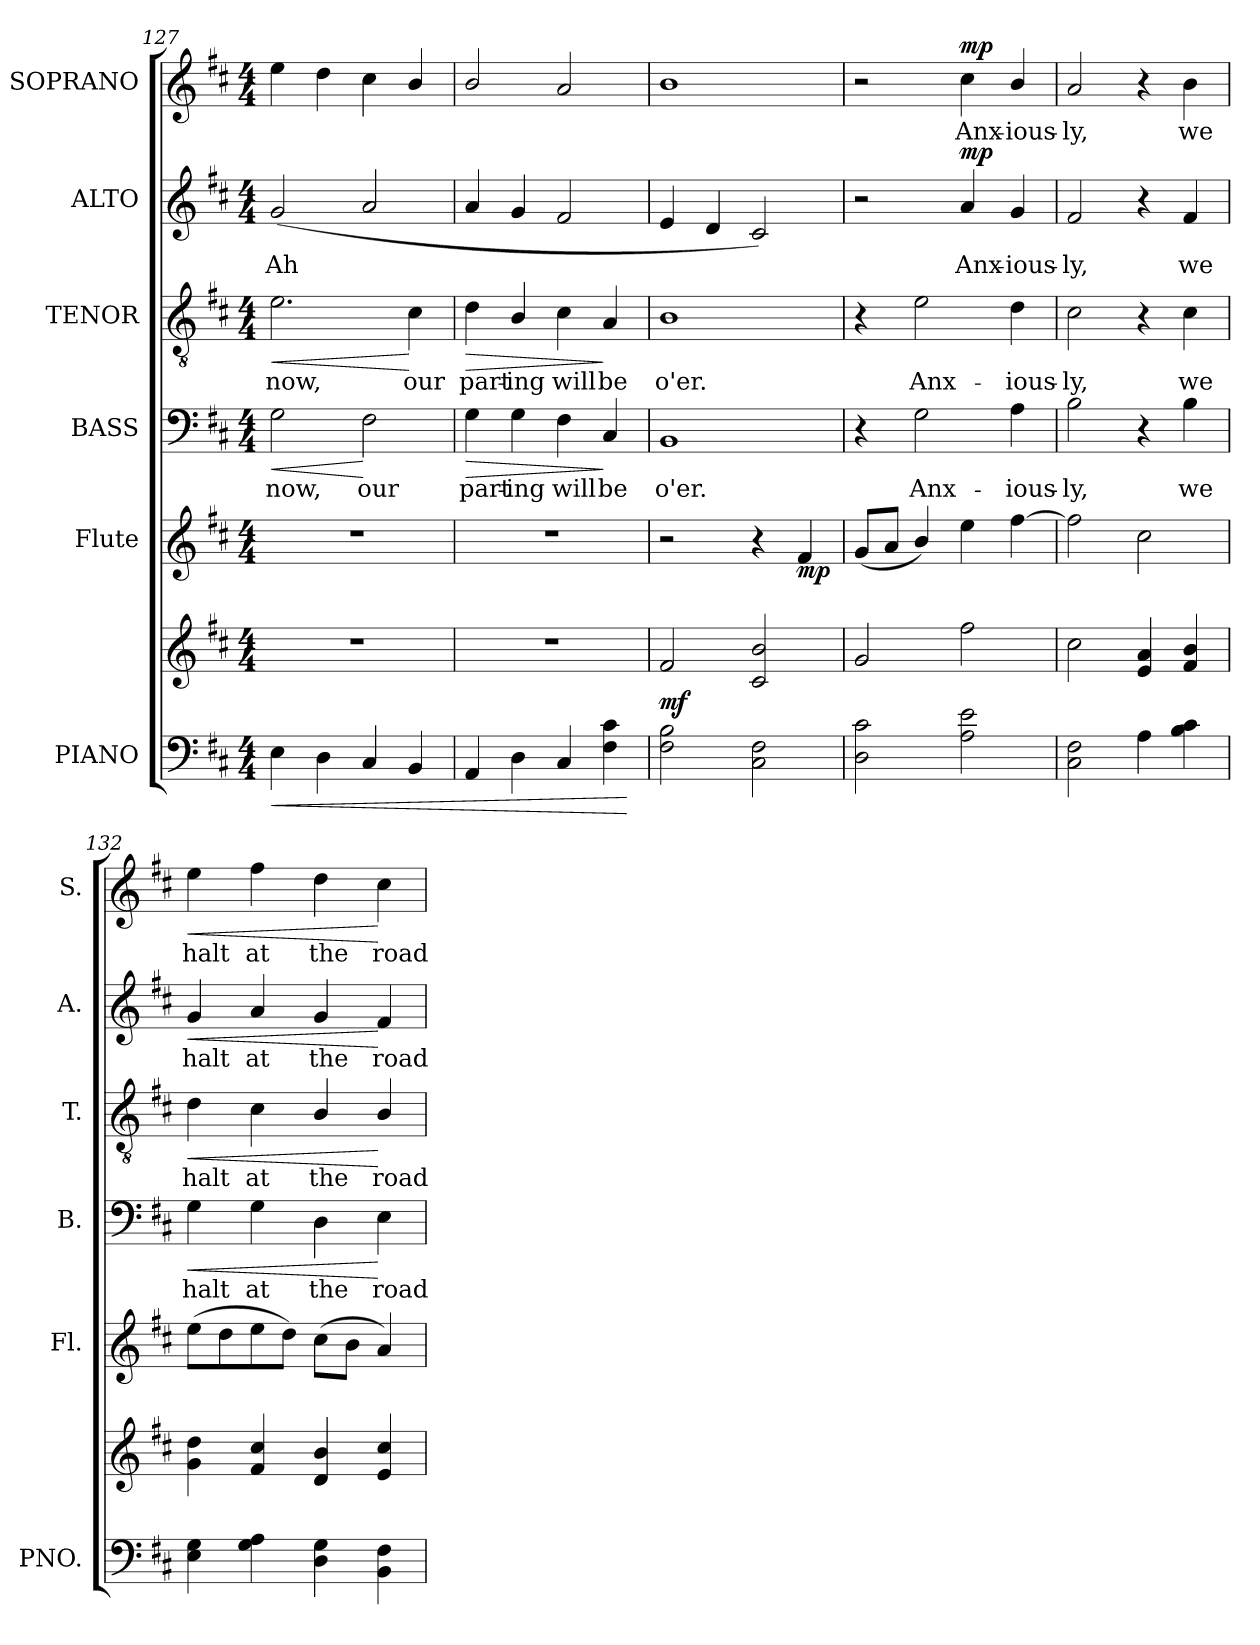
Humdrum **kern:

**kern	**kern	**dynam	**kern	**dynam	**kern	**text	**dynam	**kern	**text	**dynam	**kern	**text	**dynam	**kern	**text	**dynam
*part6	*part6	*part6	*part5	*part5	*part4	*part4	*part4	*part3	*part3	*part3	*part2	*part2	*part2	*part1	*part1	*part1
*staff7	*staff6	*staff6/7	*staff5	*staff5	*staff4	*staff4	*staff4	*staff3	*staff3	*staff3	*staff2	*staff2	*staff2	*staff1	*staff1	*staff1
*I"PIANO	*	*	*I"Flute	*	*I"BASS	*	*	*I"TENOR	*	*	*I"ALTO	*	*	*I"SOPRANO	*	*
*I'PNO.	*	*	*I'Fl.	*	*I'B.	*	*	*I'T.	*	*	*I'A.	*	*	*I'S.	*	*
*clefF4	*clefG2	*	*clefG2	*	*clefF4	*	*	*clefGv2	*	*	*clefG2	*	*	*clefG2	*	*
*	*	*	*	*	*	*	*	*ITrd7c12	*	*	*	*	*	*	*	*
*k[f#c#]	*k[f#c#]	*	*k[f#c#]	*	*k[f#c#]	*	*	*k[f#c#]	*	*	*k[f#c#]	*	*	*k[f#c#]	*	*
*b:	*b:	*	*b:	*	*b:	*	*	*b:	*	*	*b:	*	*	*b:	*	*
*M4/4	*M4/4	*	*M4/4	*	*M4/4	*	*	*M4/4	*	*	*M4/4	*	*	*M4/4	*	*
=127	=127	=127	=127	=127	=127	=127	=127	=127	=127	=127	=127	=127	=127	=127	=127	=127
!	!	!LO:HP:b=2	!	!	!	!	!	!	!	!	!	!	!	!	!	!
!	!	!	!	!	!	!LO:LY:b:color=#000000	!LO:HP:b	!	!	!	!	!	!	!	!	!
!	!	!	!	!	!	!	!	!	!LO:LY:b:color=#000000	!LO:HP:b	!	!	!	!	!	!
!	!	!	!	!	!	!	!	!	!	!	!	!LO:LY:b:color=#000000	!	!	!	!
4Ei\	1r	<	1r	.	2Gi\	now,	<	2.Ei\	now,	<	(2gi/	Ah	.	4eei\	.	.
4Di\	.	.	.	.	.	.	.	.	.	.	.	.	.	4ddi\	.	.
!	!	!	!	!	!	!LO:LY:b:color=#000000	!	!	!	!	!	!	!	!	!	!
4C#i/	.	.	.	.	2F#i\	our	[	.	.	.	2ai/	.	.	4cc#i\	.	.
!	!	!	!	!	!	!	!	!	!LO:LY:b:color=#000000	!	!	!	!	!	!	!
4BBi/	.	.	.	.	.	.	.	4C#i\	our	[	.	.	.	4bi/	.	.
!!LO:PB:g=z
=128	=128	=128	=128	=128	=128	=128	=128	=128	=128	=128	=128	=128	=128	=128	=128	=128
!	!	!	!	!	!	!LO:LY:b:color=#000000	!LO:HP:b	!	!	!	!	!	!	!	!	!
!	!	!	!	!	!	!	!	!	!LO:LY:b:color=#000000	!LO:HP:b	!	!	!	!	!	!
4AAi/	1r	.	1r	.	4Gi\	part-	>	4Di\	part-	>	4ai/	.	.	2bi/	.	.
!	!	!	!	!	!	!LO:LY:b:color=#000000	!	!	!	!	!	!	!	!	!	!
!	!	!	!	!	!	!	!	!	!LO:LY:b:color=#000000	!	!	!	!	!	!	!
4Di\	.	.	.	.	4Gi\	-ing	.	4BBi/	-ing	.	4gi/	.	.	.	.	.
!	!	!	!	!	!	!LO:LY:b:color=#000000	!	!	!	!	!	!	!	!	!	!
!	!	!	!	!	!	!	!	!	!LO:LY:b:color=#000000	!	!	!	!	!	!	!
4C#i/	.	.	.	.	4F#i\	will	.	4C#i\	will	.	2f#i/	.	.	2ai/	.	.
!	!	!	!	!	!	!LO:LY:b:color=#000000	!	!	!	!	!	!	!	!	!	!
!	!	!	!	!	!	!	!	!	!LO:LY:b:color=#000000	!	!	!	!	!	!	!
4F#i\ 4c#i	.	.	.	.	4C#i/	be	]	4AAi/	be	]	.	.	.	.	.	.
.	.	[	.	.	.	.	.	.	.	.	.	.	.	.	.	.
=129	=129	=129	=129	=129	=129	=129	=129	=129	=129	=129	=129	=129	=129	=129	=129	=129
!	!	!	!	!	!	!LO:LY:b:color=#000000	!	!	!	!	!	!	!	!	!	!
!	!	!	!	!	!	!	!	!	!LO:LY:b:color=#000000	!	!	!	!	!	!	!
2F#i\ 2Bi	2f#i/	mf	2r	.	1BBi	o'er.	.	1BBi	o'er.	.	4ei/	.	.	1bi	.	.
.	.	.	.	.	.	.	.	.	.	.	4di/	.	.	.	.	.
2C#i\ 2F#i	2c#i/ 2bi	.	4r	.	.	.	.	.	.	.	2c#i/)	.	.	.	.	.
.	.	.	4f#i/	mp	.	.	.	.	.	.	.	.	.	.	.	.
=130	=130	=130	=130	=130	=130	=130	=130	=130	=130	=130	=130	=130	=130	=130	=130	=130
2Di\ 2c#i	2gi/	.	(8gi/L	.	4r	.	.	4r	.	.	2r	.	.	2r	.	.
.	.	.	8ai/J	.	.	.	.	.	.	.	.	.	.	.	.	.
!	!	!	!	!	!	!LO:LY:b:color=#000000	!	!	!	!	!	!	!	!	!	!
!	!	!	!	!	!	!	!	!	!LO:LY:b:color=#000000	!	!	!	!	!	!	!
.	.	.	4bi/)	.	2Gi\	Anx-	.	2Ei\	Anx-	.	.	.	.	.	.	.
!	!	!	!	!	!	!	!	!	!	!	!	!LO:LY:b:color=#000000	!	!	!	!
!	!	!	!	!	!	!	!	!	!	!	!	!	!	!	!LO:LY:b:color=#000000	!
2Ai\ 2ei	2ff#i\	.	4eei\	.	.	.	.	.	.	.	4ai/	Anx-	mp	4cc#i\	Anx-	mp
!	!	!	!	!	!	!LO:LY:b:color=#000000	!	!	!	!	!	!	!	!	!	!
!	!	!	!	!	!	!	!	!	!LO:LY:b:color=#000000	!	!	!	!	!	!	!
!	!	!	!	!	!	!	!	!	!	!	!	!LO:LY:b:color=#000000	!	!	!	!
!	!	!	!	!	!	!	!	!	!	!	!	!	!	!	!LO:LY:b:color=#000000	!
.	.	.	[>4ff#i\	.	4Ai\	-ious-	.	4Di\	-ious-	.	4gi/	-ious-	.	4bi/	-ious-	.
=131	=131	=131	=131	=131	=131	=131	=131	=131	=131	=131	=131	=131	=131	=131	=131	=131
!	!	!	!	!	!	!LO:LY:b:color=#000000	!	!	!	!	!	!	!	!	!	!
!	!	!	!	!	!	!	!	!	!LO:LY:b:color=#000000	!	!	!	!	!	!	!
!	!	!	!	!	!	!	!	!	!	!	!	!LO:LY:b:color=#000000	!	!	!	!
!	!	!	!	!	!	!	!	!	!	!	!	!	!	!	!LO:LY:b:color=#000000	!
2C#i\ 2F#i	2cc#i\	.	2ff#i\]	.	2Bi\	-ly,	.	2C#i\	-ly,	.	2f#i/	-ly,	.	2ai/	-ly,	.
4Ai\	4ei/ 4ai	.	2cc#i\	.	4r	.	.	4r	.	.	4r	.	.	4r	.	.
!	!	!	!	!	!	!LO:LY:b:color=#000000	!	!	!	!	!	!	!	!	!	!
!	!	!	!	!	!	!	!	!	!LO:LY:b:color=#000000	!	!	!	!	!	!	!
!	!	!	!	!	!	!	!	!	!	!	!	!LO:LY:b:color=#000000	!	!	!	!
!	!	!	!	!	!	!	!	!	!	!	!	!	!	!	!LO:LY:b:color=#000000	!
4Bi\ 4c#i	4f#i/ 4bi	.	.	.	4Bi\	we	.	4C#i\	we	.	4f#i/	we	.	4bi\	we	.
=132	=132	=132	=132	=132	=132	=132	=132	=132	=132	=132	=132	=132	=132	=132	=132	=132
!	!	!	!	!	!	!LO:LY:b:color=#000000	!LO:HP:b	!	!	!	!	!	!	!	!	!
!	!	!	!	!	!	!	!	!	!LO:LY:b:color=#000000	!LO:HP:b	!	!	!	!	!	!
!	!	!	!	!	!	!	!	!	!	!	!	!LO:LY:b:color=#000000	!LO:HP:b	!	!	!
!	!	!	!	!	!	!	!	!	!	!	!	!	!	!	!LO:LY:b:color=#000000	!LO:HP:b
4Ei\ 4Gi	4gi\ 4ddi	.	(8eei\L	.	4Gi\	halt	<	4Di\	halt	<	4gi/	halt	<	4eei\	halt	<
.	.	.	8ddi\	.	.	.	.	.	.	.	.	.	.	.	.	.
!	!	!	!	!	!	!LO:LY:b:color=#000000	!	!	!	!	!	!	!	!	!	!
!	!	!	!	!	!	!	!	!	!LO:LY:b:color=#000000	!	!	!	!	!	!	!
!	!	!	!	!	!	!	!	!	!	!	!	!LO:LY:b:color=#000000	!	!	!	!
!	!	!	!	!	!	!	!	!	!	!	!	!	!	!	!LO:LY:b:color=#000000	!
4Gi\ 4Ai	4f#i/ 4cc#i	.	8eei\	.	4Gi\	at	.	4C#i\	at	.	4ai/	at	.	4ff#i\	at	.
.	.	.	8ddi\J)	.	.	.	.	.	.	.	.	.	.	.	.	.
!	!	!	!	!	!	!LO:LY:b:color=#000000	!	!	!	!	!	!	!	!	!	!
!	!	!	!	!	!	!	!	!	!LO:LY:b:color=#000000	!	!	!	!	!	!	!
!	!	!	!	!	!	!	!	!	!	!	!	!LO:LY:b:color=#000000	!	!	!	!
!	!	!	!	!	!	!	!	!	!	!	!	!	!	!	!LO:LY:b:color=#000000	!
4Di\ 4Gi	4di/ 4bi	.	(8cc#i\L	.	4Di\	the	.	4BBi/	the	.	4gi/	the	.	4ddi\	the	.
.	.	.	8bi\J	.	.	.	.	.	.	.	.	.	.	.	.	.
!	!	!	!	!	!	!LO:LY:b:color=#000000	!	!	!	!	!	!	!	!	!	!
!	!	!	!	!	!	!	!	!	!LO:LY:b:color=#000000	!	!	!	!	!	!	!
!	!	!	!	!	!	!	!	!	!	!	!	!LO:LY:b:color=#000000	!	!	!	!
!	!	!	!	!	!	!	!	!	!	!	!	!	!	!	!LO:LY:b:color=#000000	!
4BBi\ 4F#i	4ei/ 4cc#i	.	4ai/)	.	4Ei\	road-	[	4BBi/	road-	[	4f#i/	road-	[	4cc#i\	road-	[
=	=	=	=	=	=	=	=	=	=	=	=	=	=	=	=	=
*-	*-	*-	*-	*-	*-	*-	*-	*-	*-	*-	*-	*-	*-	*-	*-	*-
